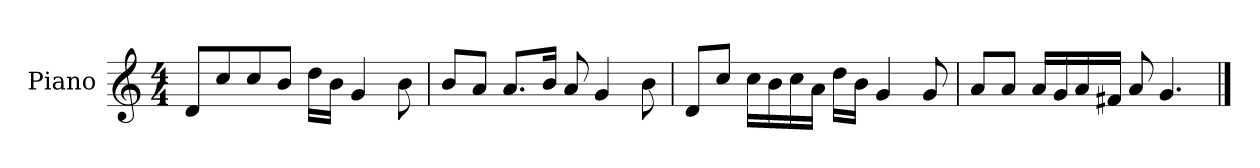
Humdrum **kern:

**kern
*part1
*staff1
*I"Piano
*I'P-no
*clefG2
*k[]
*M4/4
*MM90
=1
8d/L
8cc/
8cc/
8b/J
16dd\LL
16b\JJ
4g/
8b\
=2
8b/L
8a/J
8.a/L
16b/Jk
8a/
4g/
8b\
=3
8d/L
8cc/J
16cc\LL
16b\
16cc\
16a\JJ
16dd\LL
16b\JJ
4g/
8g/
=4
8a/L
8a/J
16a/LL
16g/
16a/
16f#X/JJ
8a/
4.g/
==
*-
